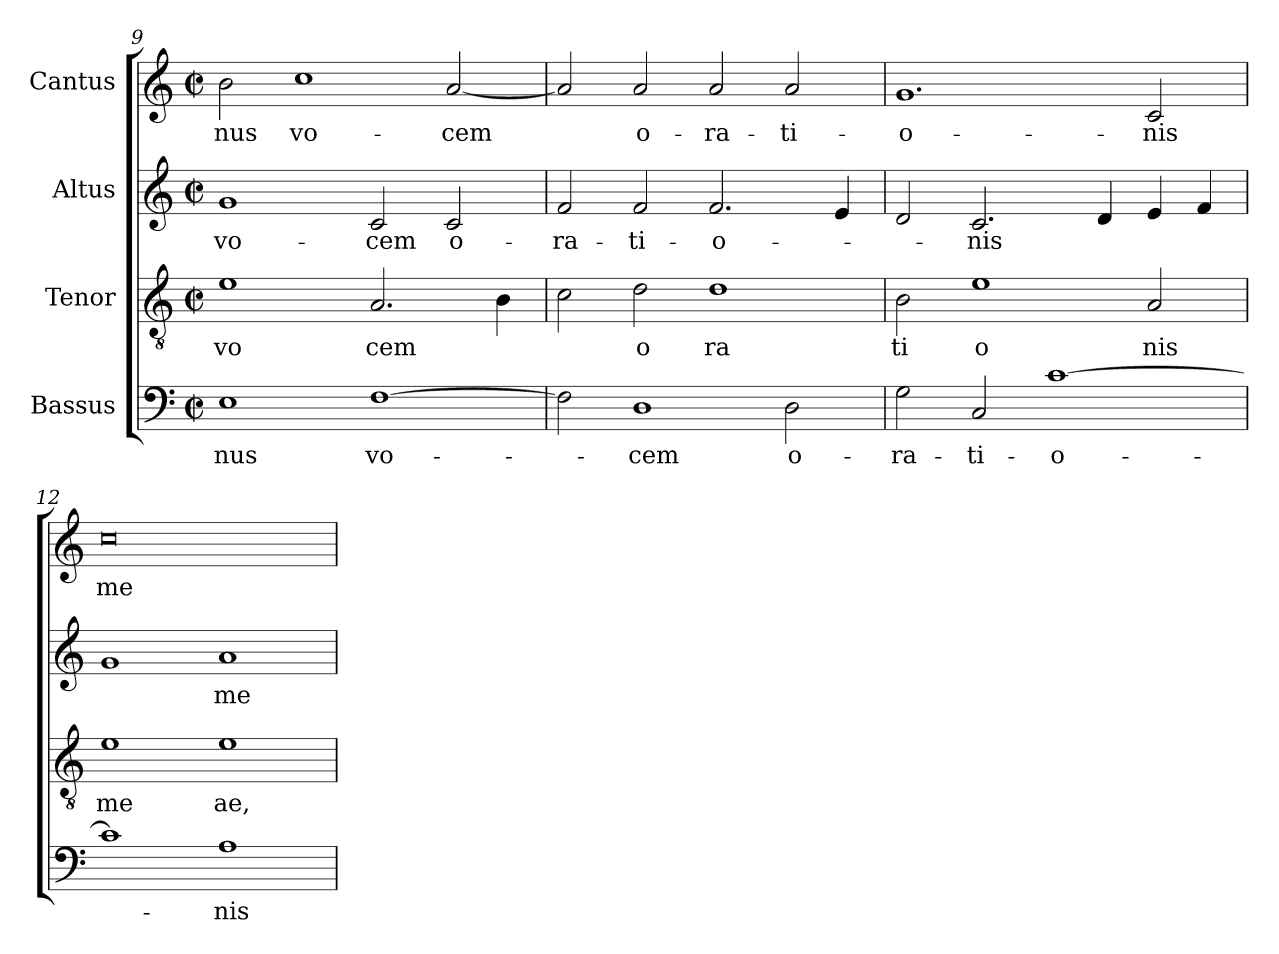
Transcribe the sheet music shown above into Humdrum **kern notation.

**kern	**text	**kern	**text	**kern	**text	**kern	**text
*part4	*part4	*part3	*part3	*part2	*part2	*part1	*part1
*staff4	*staff4	*staff3	*staff3	*staff2	*staff2	*staff1	*staff1
*I"Bassus	*	*I"Tenor	*	*I"Altus	*	*I"Cantus	*
!!LO:LB:g=z
*clefF4	*	*clefGv2	*	*clefG2	*	*clefG2	*
*M2/2	*	*M2/2	*	*M2/2	*	*M2/2	*
*met(c|)	*	*met(c|)	*	*met(c|)	*	*met(c|)	*
=9	=9	=9	=9	=9	=9	=9	=9
!	!LO:LY:b:cj	!	!LO:LY:b:cj	!	!LO:LY:b:cj	!	!LO:LY:b:cj
1E	-nus	1e	vo	1g	vo-	2b\	nus
!	!	!	!	!	!	!	!LO:LY:b:cj
.	.	.	.	.	.	1cc	vo-
!	!LO:LY:b:cj	!	!LO:LY:b	!	!LO:LY:b:cj	!	!
[>1F	vo-	2.A/	cem	2c/	-cem	.	.
!	!	!	!	!	!LO:LY:b:cj	!	!LO:LY:b
.	.	.	.	2c/	o-	[<2a/	-cem
.	.	4B\	.	.	.	.	.
=10	=10	=10	=10	=10	=10	=10	=10
!	!	!	!	!	!LO:LY:b:cj	!	!
2F\]	.	2c\	.	2f/	-ra-	2a/]	.
!	!LO:LY:b:cj	!	!LO:LY:b:cj	!	!LO:LY:b:cj	!	!LO:LY:b:cj
1D	-cem	2d\	o	2f/	-ti-	2a/	o-
!	!	!	!LO:LY:b:cj	!	!LO:LY:b:cj	!	!LO:LY:b:cj
.	.	1d	ra	2.f/	-o-	2a/	-ra-
!	!LO:LY:b:cj	!	!	!	!	!	!LO:LY:b:cj
2D\	o-	.	.	.	.	2a/	-ti-
.	.	.	.	4e/	.	.	.
=11	=11	=11	=11	=11	=11	=11	=11
!	!LO:LY:b:cj	!	!LO:LY:b:cj	!	!	!	!LO:LY:b:cj
2G\	-ra-	2B\	ti	2d/	.	1.g	-o-
!	!LO:LY:b:cj	!	!LO:LY:b:cj	!	!LO:LY:b	!	!
2C/	-ti-	1e	o	2.c/	-nis	.	.
!	!LO:LY:b:rj	!	!	!	!	!	!
[>1c	-o-	.	.	.	.	.	.
.	.	.	.	4d/	.	.	.
!	!	!	!LO:LY:b:cj	!	!	!	!LO:LY:b:cj
.	.	2A/	nis	4e/	.	2c/	-nis
.	.	.	.	4f/	.	.	.
=12	=12	=12	=12	=12	=12	=12	=12
!	!	!	!LO:LY:b:cj	!	!	!	!LO:LY:b:cj
1c]	.	1e	me	1g	.	0cc	me-
!	!LO:LY:b:cj	!	!LO:LY:b:cj	!	!LO:LY:b:cj	!	!
1A	-nis	1e	ae,	1a	me-	.	.
=	=	=	=	=	=	=	=
*-	*-	*-	*-	*-	*-	*-	*-
